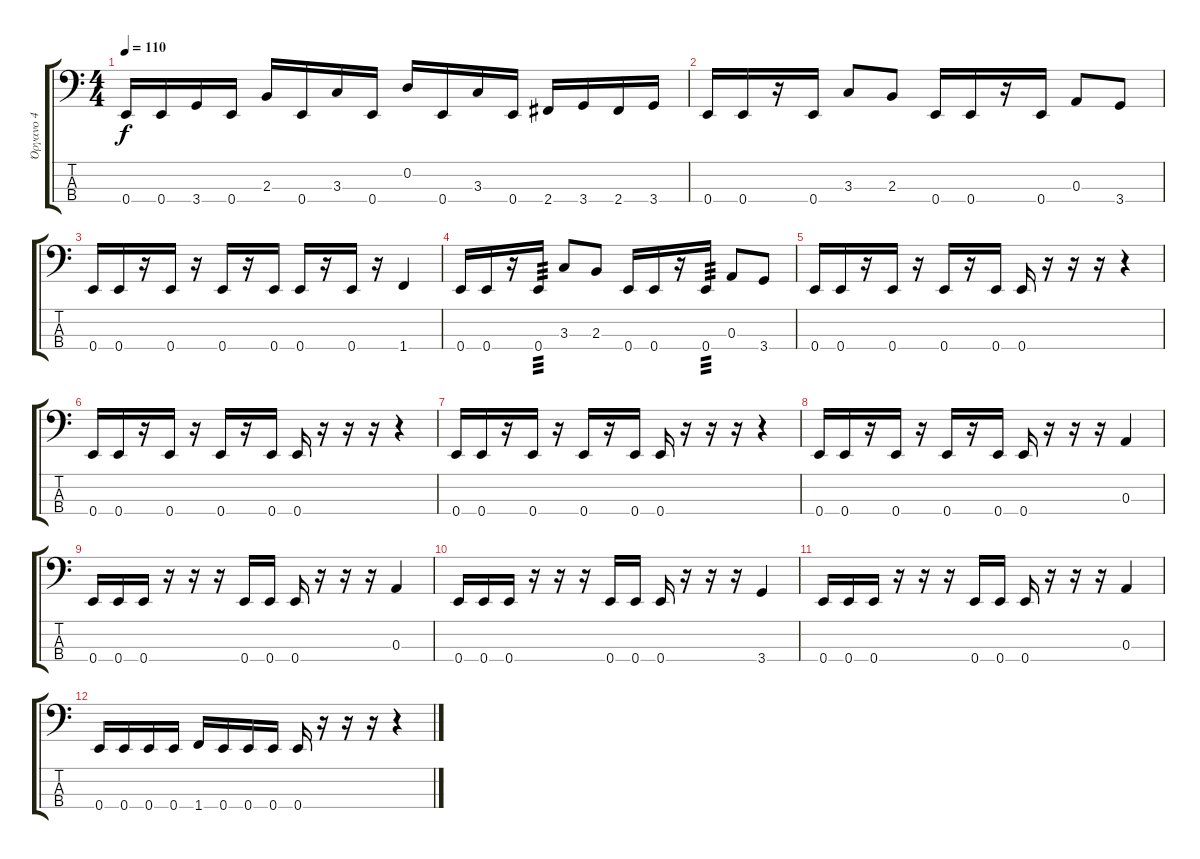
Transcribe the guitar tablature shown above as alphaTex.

\track ("Όργανο 4" "Όργανο 4") {instrument electricbassfinger}
\staff {score tabs}
\tuning (G2 D2 A1 E1) {hide}
\ts (4 4)
\tempo 110
\clef f4
\ks c
0.4.16{dy f} 0.4.16 3.4.16 0.4.16 2.3.16 0.4.16 3.3.16 0.4.16 0.2.16 0.4.16 3.3.16 0.4.16 2.4.16 3.4.16 2.4.16 3.4.16 |
0.4.16 0.4.16 r.16 0.4.16 3.3.8 2.3.8 0.4.16 0.4.16 r.16 0.4.16 0.3.8 3.4.8 |
0.4.16 0.4.16 r.16 0.4.16 r.16 0.4.16 r.16 0.4.16 0.4.16 r.16 0.4.16 r.16 1.4.4 |
0.4.16 0.4.16 r.16 0.4.16{tp 3} 3.3.8 2.3.8 0.4.16 0.4.16 r.16 0.4.16{tp 3} 0.3.8 3.4.8 |
0.4.16 0.4.16 r.16 0.4.16 r.16 0.4.16 r.16 0.4.16 0.4.16 r.16 r.16 r.16 r.4 |
0.4.16 0.4.16 r.16 0.4.16 r.16 0.4.16 r.16 0.4.16 0.4.16 r.16 r.16 r.16 r.4 |
0.4.16 0.4.16 r.16 0.4.16 r.16 0.4.16 r.16 0.4.16 0.4.16 r.16 r.16 r.16 r.4 |
0.4.16 0.4.16 r.16 0.4.16 r.16 0.4.16 r.16 0.4.16 0.4.16 r.16 r.16 r.16 0.3.4 |
0.4.16 0.4.16 0.4.16 r.16 r.16 r.16 0.4.16 0.4.16 0.4.16 r.16 r.16 r.16 0.3.4 |
0.4.16 0.4.16 0.4.16 r.16 r.16 r.16 0.4.16 0.4.16 0.4.16 r.16 r.16 r.16 3.4.4 |
0.4.16 0.4.16 0.4.16 r.16 r.16 r.16 0.4.16 0.4.16 0.4.16 r.16 r.16 r.16 0.3.4 |
0.4.16 0.4.16 0.4.16 0.4.16 1.4.16 0.4.16 0.4.16 0.4.16 0.4.16 r.16 r.16 r.16 r.4
